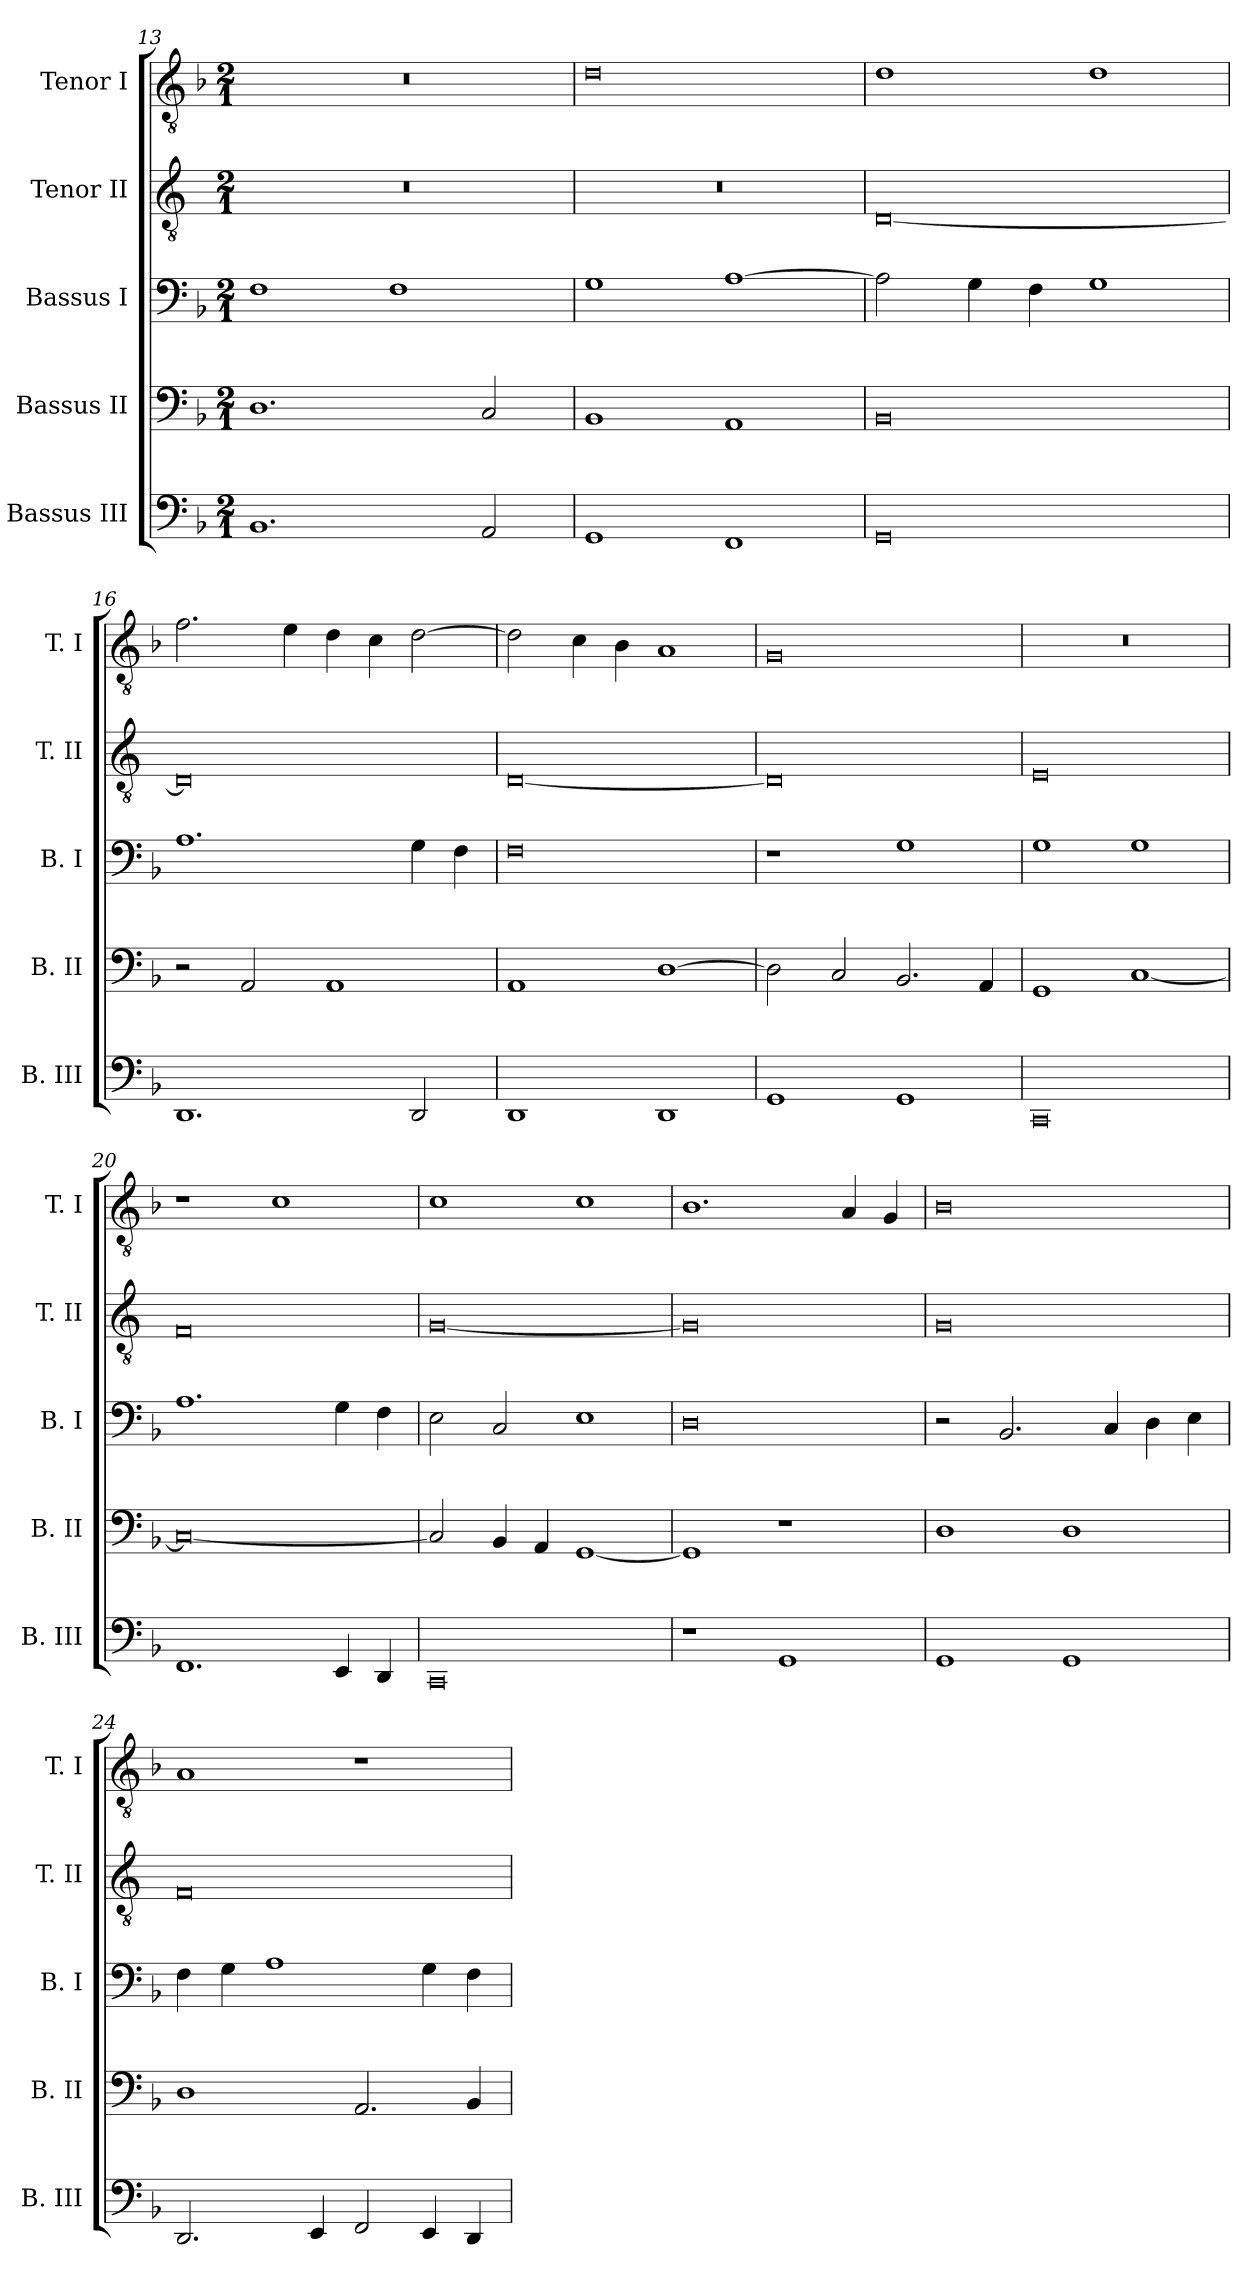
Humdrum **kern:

**kern	**kern	**kern	**kern	**kern
*part5	*part4	*part3	*part2	*part1
*staff5	*staff4	*staff3	*staff2	*staff1
*I"Bassus III	*I"Bassus II	*I"Bassus I	*I"Tenor II	*I"Tenor I
*I'B. III	*I'B. II	*I'B. I	*I'T. II	*I'T. I
*clefF4	*clefF4	*clefF4	*clefGv2	*clefGv2
*k[b-]	*k[b-]	*k[b-]	*k[]	*k[b-]
*F:	*F:	*F:	*C:	*F:
*M2/1	*M2/1	*M2/1	*M2/1	*M2/1
=13	=13	=13	=13	=13
1.BB-	1.D	1F	0r	0r
.	.	1F	.	.
2AA	2C	.	.	.
=14	=14	=14	=14	=14
1GG	1BB-	1G	0r	0d
1FF	1AA	[1A	.	.
=15	=15	=15	=15	=15
0GG	0BB-	2A]	[0D	1d
.	.	4G	.	.
.	.	4F	.	.
.	.	1G	.	1d
=16	=16	=16	=16	=16
1.DD	2r	1.A	0D]	2.f
.	2AA	.	.	.
.	.	.	.	4e
.	1AA	.	.	4d
.	.	.	.	4c
2DD	.	4G	.	[2d
.	.	4F	.	.
=17	=17	=17	=17	=17
1DD	1AA	0F	[0D	2d]
.	.	.	.	4c
.	.	.	.	4B-
1DD	[1D	.	.	1A
=18	=18	=18	=18	=18
1GG	2D]	1r	0D]	0G
.	2C	.	.	.
1GG	2.BB-	1G	.	.
.	4AA	.	.	.
=19	=19	=19	=19	=19
0CC	1GG	1G	0E	0r
.	[1C	1G	.	.
=20	=20	=20	=20	=20
1.FF	0C_	1.A	0F	1r
.	.	.	.	1c
4EE	.	4G	.	.
4DD	.	4F	.	.
=21	=21	=21	=21	=21
0CC	2C]	2E	[0G	1c
.	4BB-	2C	.	.
.	4AA	.	.	.
.	[1GG	1E	.	1c
=22	=22	=22	=22	=22
1r	1GG]	0D	0G]	1.B-
1GG	1r	.	.	.
.	.	.	.	4A
.	.	.	.	4G
=23	=23	=23	=23	=23
1GG	1D	2r	0G	0B-
.	.	2.BB-	.	.
1GG	1D	.	.	.
.	.	4C	.	.
.	.	4D	.	.
.	.	4E	.	.
=24	=24	=24	=24	=24
2.DD	1D	4F	0F	1A
.	.	4G	.	.
.	.	1A	.	.
4EE	.	.	.	.
2FF	2.AA	.	.	1r
4EE	.	4G	.	.
4DD	4BB-	4F	.	.
=	=	=	=	=
*-	*-	*-	*-	*-
